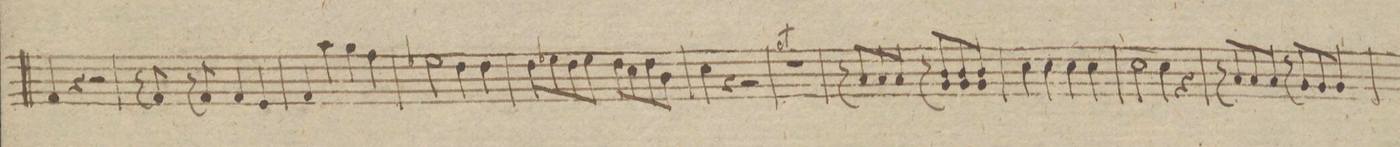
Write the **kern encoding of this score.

**kern	**dynam
*I"Violino Primo	*
*clefG2	*
*k[b-]	*
*met(c|)	*
*M2/2	*
4f/	.
4r	.
2r	.
=15	=15
8r	.
8f/	.
8r	.
8f/	.
4f/	.
4e/	.
=16	=16
4f/	.
4aa\	.
4gg\	.
4ff\	.
=17	=17
2ee-X\	.
4dd\	.
4dd\	.
=18	=18
8dd\L	.
8ee-X\	.
8dd\	.
8ee-\J	.
8dd\L	.
8cc\	.
8dd\	.
8b-\J	.
=19	=19
4cc\	.
4r	.
2r	.
=20	=20
1r	.
=21	=21
8r	.
8a/L	.
8a/	.
8a/J	.
8r	.
8g/L 8b-/	.
8g/ 8b-/	.
8g/J 8b-/	.
=22	=22
4cc\	.
4cc\	.
4cc\	.
4cc\	.
=23	=23
2cc\	.
4cc\	.
4r	.
=24	=24
8r	.
8a/L	.
8a/	.
8a/J	.
8r	.
8g/L	.
8g/	.
8g/J	.
=25	=25
*-	*-
